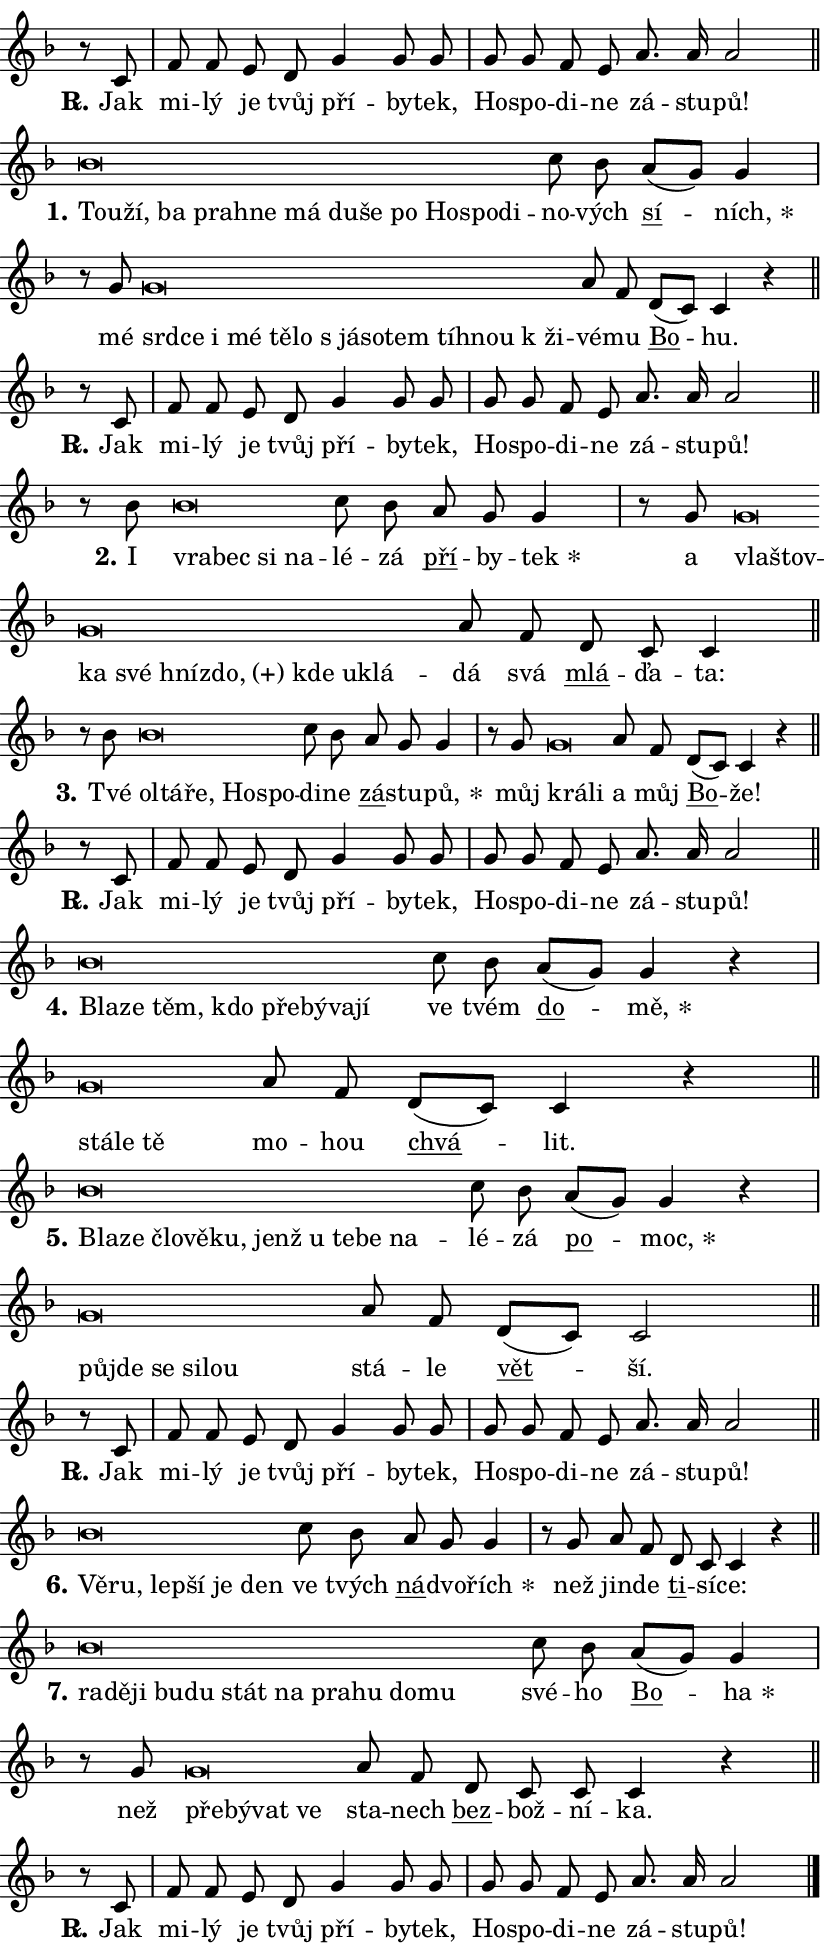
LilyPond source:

\version "2.24.0"
\header { tagline = "" }
\paper {
  indent = 0\cm
  top-margin = 0\cm
  right-margin = 0.13\cm % to fit lyric hyphens
  bottom-margin = 0\cm
  left-margin = 0\cm
  paper-width = 14\cm
  page-breaking = #ly:one-page-breaking
  system-system-spacing.basic-distance = #11
  score-system-spacing.basic-distance = #11
  ragged-last = ##f
}


%% Author: Thomas Morley
%% https://lists.gnu.org/archive/html/lilypond-user/2020-05/msg00002.html
#(define (line-position grob)
"Returns position of @var[grob} in current system:
   @code{'start}, if at first time-step
   @code{'end}, if at last time-step
   @code{'middle} otherwise
"
  (let* ((col (ly:item-get-column grob))
         (ln (ly:grob-object col 'left-neighbor))
         (rn (ly:grob-object col 'right-neighbor))
         (col-to-check-left (if (ly:grob? ln) ln col))
         (col-to-check-right (if (ly:grob? rn) rn col))
         (break-dir-left
           (and
             (ly:grob-property col-to-check-left 'non-musical #f)
             (ly:item-break-dir col-to-check-left)))
         (break-dir-right
           (and
             (ly:grob-property col-to-check-right 'non-musical #f)
             (ly:item-break-dir col-to-check-right))))
        (cond ((eqv? 1 break-dir-left) 'start)
              ((eqv? -1 break-dir-right) 'end)
              (else 'middle))))

#(define (tranparent-at-line-position vctor)
  (lambda (grob)
  "Relying on @code{line-position} select the relevant enry from @var{vctor}.
Used to determine transparency,"
    (case (line-position grob)
      ((end) (not (vector-ref vctor 0)))
      ((middle) (not (vector-ref vctor 1)))
      ((start) (not (vector-ref vctor 2))))))

noteHeadBreakVisibility =
#(define-music-function (break-visibility)(vector?)
"Makes @code{NoteHead}s transparent relying on @var{break-visibility}"
#{
  \override NoteHead.transparent =
    #(tranparent-at-line-position break-visibility)
#})

#(define delete-ledgers-for-transparent-note-heads
  (lambda (grob)
    "Reads whether a @code{NoteHead} is transparent.
If so this @code{NoteHead} is removed from @code{'note-heads} from
@var{grob}, which is supposed to be @code{LedgerLineSpanner}.
As a result ledgers are not printed for this @code{NoteHead}"
    (let* ((nhds-array (ly:grob-object grob 'note-heads))
           (nhds-list
             (if (ly:grob-array? nhds-array)
                 (ly:grob-array->list nhds-array)
                 '()))
           ;; Relies on the transparent-property being done before
           ;; Staff.LedgerLineSpanner.after-line-breaking is executed.
           ;; This is fragile ...
           (to-keep
             (remove
               (lambda (nhd)
                 (ly:grob-property nhd 'transparent #f))
               nhds-list)))
      ;; TODO find a better method to iterate over grob-arrays, similiar
      ;; to filter/remove etc for lists
      ;; For now rebuilt from scratch
      (set! (ly:grob-object grob 'note-heads)  '())
      (for-each
        (lambda (nhd)
          (ly:pointer-group-interface::add-grob grob 'note-heads nhd))
        to-keep))))

squashNotes = {
  \override NoteHead.X-extent = #'(-0.2 . 0.2)
  \override NoteHead.Y-extent = #'(-0.75 . 0)
  \override NoteHead.stencil =
    #(lambda (grob)
       (let ((pos (ly:grob-property grob 'staff-position)))
         (begin
           (if (< pos -7) (display "ERROR: Lower brevis then expected\n") (display ""))
           (if (<= pos -6) ly:text-interface::print ly:note-head::print))))
}
unSquashNotes = {
  \revert NoteHead.X-extent
  \revert NoteHead.Y-extent
  \revert NoteHead.stencil
}

hideNotes = \noteHeadBreakVisibility #begin-of-line-visible
unHideNotes = \noteHeadBreakVisibility #all-visible

% work-around for resetting accidentals
% https://lilypond.org/doc/v2.23/Documentation/notation/displaying-rhythms#unmetered-music
cadenzaMeasure = {
  \cadenzaOff
  \partial 1024 s1024
  \cadenzaOn
}

#(define-markup-command (accent layout props text) (markup?)
  "Underline accented syllable"
  (interpret-markup layout props
    #{\markup \override #'(offset . 4.3) \underline { #text }#}))

responsum = \markup \concat {
  "R" \hspace #-1.05 \path #0.1 #'((moveto 0 0.07) (lineto 0.9 0.8)) \hspace #0.05 "."
}

spaceSize = #0.6828661417322834 % exact space size for TeX Gyre Schola

\layout {
  \context {
    \Staff
    \remove "Time_signature_engraver"
    \override LedgerLineSpanner.after-line-breaking = #delete-ledgers-for-transparent-note-heads
  }
  \context {
    \Lyrics {
      \override LyricSpace.minimum-distance = \spaceSize
      \override LyricText.font-name = #"TeX Gyre Schola"
      \override LyricText.font-size = 1
      \override StanzaNumber.font-name = #"TeX Gyre Schola Bold"
      \override StanzaNumber.font-size = 1
    }
  }
  \context {
    \Score 
    \override NoteHead.text =
      #(lambda (grob) 
        (let ((pos (ly:grob-property grob 'staff-position)))
          #{\markup {
            \combine
              \halign #-0.55 \raise #(if (= pos -6) 0 0.5) \override #'(thickness . 2) \draw-line #'(3.2 . 0)
              \musicglyph "noteheads.sM1"
          }#}))
  }
}

% magnetic-lyrics.ily
%
%   written by
%     Jean Abou Samra <jean@abou-samra.fr>
%     Werner Lemberg <wl@gnu.org>
%
%   adapted by
%     Jiri Hon <jiri.hon@gmail.com>
%
% Version 2022-Apr-15

% https://www.mail-archive.com/lilypond-user@gnu.org/msg149350.html

#(define (Left_hyphen_pointer_engraver context)
   "Collect syllable-hyphen-syllable occurrences in lyrics and store
them in properties.  This engraver only looks to the left.  For
example, if the lyrics input is @code{foo -- bar}, it does the
following.

@itemize @bullet
@item
Set the @code{text} property of the @code{LyricHyphen} grob between
@q{foo} and @q{bar} to @code{foo}.

@item
Set the @code{left-hyphen} property of the @code{LyricText} grob with
text @q{foo} to the @code{LyricHyphen} grob between @q{foo} and
@q{bar}.
@end itemize

Use this auxiliary engraver in combination with the
@code{lyric-@/text::@/apply-@/magnetic-@/offset!} hook."
   (let ((hyphen #f)
         (text #f))
     (make-engraver
      (acknowledgers
       ((lyric-syllable-interface engraver grob source-engraver)
        (set! text grob)))
      (end-acknowledgers
       ((lyric-hyphen-interface engraver grob source-engraver)
        ;(when (not (grob::has-interface grob 'lyric-space-interface))
          (set! hyphen grob)));)
      ((stop-translation-timestep engraver)
       (when (and text hyphen)
         (ly:grob-set-object! text 'left-hyphen hyphen))
       (set! text #f)
       (set! hyphen #f)))))

#(define (lyric-text::apply-magnetic-offset! grob)
   "If the space between two syllables is less than the value in
property @code{LyricText@/.details@/.squash-threshold}, move the right
syllable to the left so that it gets concatenated with the left
syllable.

Use this function as a hook for
@code{LyricText@/.after-@/line-@/breaking} if the
@code{Left_@/hyphen_@/pointer_@/engraver} is active."
   (let ((hyphen (ly:grob-object grob 'left-hyphen #f)))
     (when hyphen
       (let ((left-text (ly:spanner-bound hyphen LEFT)))
         (when (grob::has-interface left-text 'lyric-syllable-interface)
           (let* ((common (ly:grob-common-refpoint grob left-text X))
                  (this-x-ext (ly:grob-extent grob common X))
                  (left-x-ext
                   (begin
                     ;; Trigger magnetism for left-text.
                     (ly:grob-property left-text 'after-line-breaking)
                     (ly:grob-extent left-text common X)))
                  ;; `delta` is the gap width between two syllables.
                  (delta (- (interval-start this-x-ext)
                            (interval-end left-x-ext)))
                  (details (ly:grob-property grob 'details))
                  (threshold (assoc-get 'squash-threshold details 0.2)))
             (when (< delta threshold)
               (let* (;; We have to manipulate the input text so that
                      ;; ligatures crossing syllable boundaries are not
                      ;; disabled.  For languages based on the Latin
                      ;; script this is essentially a beautification.
                      ;; However, for non-Western scripts it can be a
                      ;; necessity.
                      (lt (ly:grob-property left-text 'text))
                      (rt (ly:grob-property grob 'text))
                      (is-space (grob::has-interface hyphen 'lyric-space-interface))
                      (space (if is-space " " ""))
                      (extra-delta (if is-space spaceSize 0))
                      ;; Append new syllable.
                      (ltrt-space (if (and (string? lt) (string? rt))
                                (string-append lt space rt)
                                (make-concat-markup (list lt space rt))))
                      ;; Right-align `ltrt` to the right side.
                      (ltrt-space-markup (grob-interpret-markup
                               grob
                               (make-translate-markup
                                (cons (interval-length this-x-ext) 0)
                                (make-right-align-markup ltrt-space)))))
                 (begin
                   ;; Don't print `left-text`.
                   (ly:grob-set-property! left-text 'stencil #f)
                   ;; Set text and stencil (which holds all collected
                   ;; syllables so far) and shift it to the left.
                   (ly:grob-set-property! grob 'text ltrt-space)
                   (ly:grob-set-property! grob 'stencil ltrt-space-markup)
                   (ly:grob-translate-axis! grob (- (- delta extra-delta)) X))))))))))


#(define (lyric-hyphen::displace-bounds-first grob)
   ;; Make very sure this callback isn't triggered too early.
   (let ((left (ly:spanner-bound grob LEFT))
         (right (ly:spanner-bound grob RIGHT)))
     (ly:grob-property left 'after-line-breaking)
     (ly:grob-property right 'after-line-breaking)
     (ly:lyric-hyphen::print grob)))

squashThreshold = #0.4

\layout {
  \context {
    \Lyrics
    \consists #Left_hyphen_pointer_engraver
    \override LyricText.after-line-breaking =
      #lyric-text::apply-magnetic-offset!
    \override LyricHyphen.stencil = #lyric-hyphen::displace-bounds-first
    \override LyricText.details.squash-threshold = \squashThreshold
    \override LyricHyphen.minimum-distance = 0
    \override LyricHyphen.minimum-length = \squashThreshold
  }
}

squashText = \override LyricText.details.squash-threshold = 9999
unSquashText = \override LyricText.details.squash-threshold = \squashThreshold

leftText = \override LyricText.self-alignment-X = #LEFT
unLeftText = \revert LyricText.self-alignment-X

starOffset = #(lambda (grob) 
                (let ((x_offset (ly:self-alignment-interface::aligned-on-x-parent grob)))
                  (if (= x_offset 0) 0 (+ x_offset 1.2))))

star = #(define-music-function (syllable)(string?)
"Append star separator at the end of a syllable"
#{
  \once \override LyricText.X-offset = #starOffset
  \lyricmode { \markup {
    #syllable
    \override #'((font-name . "TeX Gyre Schola Bold")) \hspace #0.2 \lower #0.65 \larger "*"
  } }
#})

starAccent = #(define-music-function (syllable)(string?)
"Append star separator at the end of a syllable and make accent"
#{
  \once \override LyricText.X-offset = #starOffset
  \lyricmode { \markup {
    \accent #syllable
    \override #'((font-name . "TeX Gyre Schola Bold")) \hspace #0.2 \lower #0.65 \larger "*"
  } }
#})

breath = #(define-music-function (syllable)(string?)
"Append breathing indicator at the end of a syllable"
#{
  \lyricmode { \markup { #syllable "+" } }
#})

optionalBreath = #(define-music-function (syllable)(string?)
"Append optional breathing indicator at the end of a syllable"
#{
  \lyricmode { \markup { #syllable "(+)" } }
#})


\score {
    <<
        \new Voice = "melody" { \cadenzaOn \key f \major \relative { r8 c' \cadenzaMeasure \bar "|" f f e d \bar "" g4 g8 g \cadenzaMeasure \bar "|" g g f e \bar "" a8. a16 a2 \cadenzaMeasure \bar "||" \break } }
        \new Lyrics \lyricsto "melody" { \lyricmode { \set stanza = \responsum
Jak mi -- lý je tvůj pří -- by -- tek, Ho -- spo -- di -- ne zá -- stu -- pů! } }
    >>
    \layout {}
}

\score {
    <<
        \new Voice = "melody" { \cadenzaOn \key f \major \relative { \squashNotes bes'\breve*1/16 \hideNotes \breve*1/16 \bar "" \breve*1/16 \bar "" \breve*1/16 \bar "" \breve*1/16 \bar "" \breve*1/16 \bar "" \breve*1/16 \bar "" \breve*1/16 \bar "" \breve*1/16 \bar "" \breve*1/16 \bar "" \breve*1/16 \breve*1/16 \bar "" \unHideNotes \unSquashNotes c8 bes \bar "" a[( g)] g4 \cadenzaMeasure \bar "|" r8 g8 \squashNotes g\breve*1/16 \hideNotes \breve*1/16 \bar "" \breve*1/16 \bar "" \breve*1/16 \bar "" \breve*1/16 \bar "" \breve*1/16 \bar "" \breve*1/16 \bar "" \breve*1/16 \bar "" \breve*1/16 \bar "" \breve*1/16 \bar "" \breve*1/16 \breve*1/16 \bar "" \unHideNotes \unSquashNotes a8 f \bar "" d[( c)] c4 r \cadenzaMeasure \bar "||" \break } }
        \new Lyrics \lyricsto "melody" { \lyricmode { \set stanza = "1."
\leftText Tou -- \squashText ží, ba pra -- hne má du -- še po Ho -- spo -- di -- \unLeftText \unSquashText no -- vých \markup \accent sí -- \star ních, mé \leftText srd -- \squashText ce i mé tě -- lo "s já" -- so -- tem tíh -- nou "k ži" -- \unLeftText \unSquashText vé -- mu \markup \accent Bo -- hu. } }
    >>
    \layout {}
}

\score {
    <<
        \new Voice = "melody" { \cadenzaOn \key f \major \relative { r8 c' \cadenzaMeasure \bar "|" f f e d \bar "" g4 g8 g \cadenzaMeasure \bar "|" g g f e \bar "" a8. a16 a2 \cadenzaMeasure \bar "||" \break } }
        \new Lyrics \lyricsto "melody" { \lyricmode { \set stanza = \responsum
Jak mi -- lý je tvůj pří -- by -- tek, Ho -- spo -- di -- ne zá -- stu -- pů! } }
    >>
    \layout {}
}

\score {
    <<
        \new Voice = "melody" { \cadenzaOn \key f \major \relative { r8 bes'8 \squashNotes bes\breve*1/16 \hideNotes \breve*1/16 \bar "" \breve*1/16 \breve*1/16 \bar "" \unHideNotes \unSquashNotes c8 bes \bar "" a g g4 \cadenzaMeasure \bar "|" r8 g8 \squashNotes g\breve*1/16 \hideNotes \breve*1/16 \bar "" \breve*1/16 \bar "" \breve*1/16 \bar "" \breve*1/16 \bar "" \breve*1/16 \bar "" \breve*1/16 \bar "" \breve*1/16 \breve*1/16 \bar "" \unHideNotes \unSquashNotes a8 f \bar "" d c c4 \cadenzaMeasure \bar "||" \break } }
        \new Lyrics \lyricsto "melody" { \lyricmode { \set stanza = "2."
I \leftText vra -- \squashText bec si na -- \unLeftText \unSquashText lé -- zá \markup \accent pří -- by -- \star tek a \leftText vla -- \squashText štov -- ka své hníz -- \optionalBreath do, kde u -- klá -- \unLeftText \unSquashText dá svá \markup \accent mlá -- ďa -- ta: } }
    >>
    \layout {}
}

\score {
    <<
        \new Voice = "melody" { \cadenzaOn \key f \major \relative { r8 bes'8 \squashNotes bes\breve*1/16 \hideNotes \breve*1/16 \bar "" \breve*1/16 \bar "" \breve*1/16 \breve*1/16 \bar "" \unHideNotes \unSquashNotes c8 bes \bar "" a g g4 \cadenzaMeasure \bar "|" r8 g8 \squashNotes g\breve*1/16 \hideNotes \breve*1/16 \bar "" \unHideNotes \unSquashNotes a8 f \bar "" d[( c)] c4 r \cadenzaMeasure \bar "||" \break } }
        \new Lyrics \lyricsto "melody" { \lyricmode { \set stanza = "3."
Tvé \leftText ol -- \squashText tá -- ře, Ho -- spo -- \unLeftText \unSquashText di -- ne \markup \accent zá -- stu -- \star pů, můj \leftText krá -- \squashText li \unLeftText \unSquashText a můj \markup \accent Bo -- že! } }
    >>
    \layout {}
}

\score {
    <<
        \new Voice = "melody" { \cadenzaOn \key f \major \relative { r8 c' \cadenzaMeasure \bar "|" f f e d \bar "" g4 g8 g \cadenzaMeasure \bar "|" g g f e \bar "" a8. a16 a2 \cadenzaMeasure \bar "||" \break } }
        \new Lyrics \lyricsto "melody" { \lyricmode { \set stanza = \responsum
Jak mi -- lý je tvůj pří -- by -- tek, Ho -- spo -- di -- ne zá -- stu -- pů! } }
    >>
    \layout {}
}

\score {
    <<
        \new Voice = "melody" { \cadenzaOn \key f \major \relative { \squashNotes bes'\breve*1/16 \hideNotes \breve*1/16 \bar "" \breve*1/16 \bar "" \breve*1/16 \bar "" \breve*1/16 \bar "" \breve*1/16 \bar "" \breve*1/16 \breve*1/16 \bar "" \unHideNotes \unSquashNotes c8 bes \bar "" a[( g)] g4 r \cadenzaMeasure \bar "|" \squashNotes g\breve*1/16 \hideNotes \breve*1/16 \breve*1/16 \bar "" \unHideNotes \unSquashNotes a8 f \bar "" d[( c)] c4 r \cadenzaMeasure \bar "||" \break } }
        \new Lyrics \lyricsto "melody" { \lyricmode { \set stanza = "4."
\leftText Bla -- \squashText ze těm, kdo pře -- bý -- va -- jí \unLeftText \unSquashText ve tvém \markup \accent do -- \star mě, \leftText stá -- \squashText le tě \unLeftText \unSquashText mo -- hou \markup \accent chvá -- lit. } }
    >>
    \layout {}
}

\score {
    <<
        \new Voice = "melody" { \cadenzaOn \key f \major \relative { \squashNotes bes'\breve*1/16 \hideNotes \breve*1/16 \bar "" \breve*1/16 \bar "" \breve*1/16 \bar "" \breve*1/16 \bar "" \breve*1/16 \bar "" \breve*1/16 \bar "" \breve*1/16 \bar "" \breve*1/16 \breve*1/16 \bar "" \unHideNotes \unSquashNotes c8 bes \bar "" a[( g)] g4 r \cadenzaMeasure \bar "|" \squashNotes g\breve*1/16 \hideNotes \breve*1/16 \bar "" \breve*1/16 \bar "" \breve*1/16 \breve*1/16 \bar "" \unHideNotes \unSquashNotes a8 f \bar "" d[( c)] c2 \cadenzaMeasure \bar "||" \break } }
        \new Lyrics \lyricsto "melody" { \lyricmode { \set stanza = "5."
\leftText Bla -- \squashText ze člo -- vě -- ku, jenž u te -- be na -- \unLeftText \unSquashText lé -- zá \markup \accent po -- \star moc, \leftText půj -- \squashText de se si -- lou \unLeftText \unSquashText stá -- le \markup \accent vět -- ší. } }
    >>
    \layout {}
}

\score {
    <<
        \new Voice = "melody" { \cadenzaOn \key f \major \relative { r8 c' \cadenzaMeasure \bar "|" f f e d \bar "" g4 g8 g \cadenzaMeasure \bar "|" g g f e \bar "" a8. a16 a2 \cadenzaMeasure \bar "||" \break } }
        \new Lyrics \lyricsto "melody" { \lyricmode { \set stanza = \responsum
Jak mi -- lý je tvůj pří -- by -- tek, Ho -- spo -- di -- ne zá -- stu -- pů! } }
    >>
    \layout {}
}

\score {
    <<
        \new Voice = "melody" { \cadenzaOn \key f \major \relative { \squashNotes bes'\breve*1/16 \hideNotes \breve*1/16 \bar "" \breve*1/16 \bar "" \breve*1/16 \bar "" \breve*1/16 \breve*1/16 \bar "" \unHideNotes \unSquashNotes c8 bes \bar "" a g g4 \cadenzaMeasure \bar "|" r8 g8 a8 f \bar "" d c c4 r \cadenzaMeasure \bar "||" \break } }
        \new Lyrics \lyricsto "melody" { \lyricmode { \set stanza = "6."
\leftText Vě -- \squashText ru, lep -- ší je den \unLeftText \unSquashText ve tvých \markup \accent ná -- dvo -- \star řích než jin -- de \markup \accent ti -- sí -- ce: } }
    >>
    \layout {}
}

\score {
    <<
        \new Voice = "melody" { \cadenzaOn \key f \major \relative { \squashNotes bes'\breve*1/16 \hideNotes \breve*1/16 \bar "" \breve*1/16 \bar "" \breve*1/16 \bar "" \breve*1/16 \bar "" \breve*1/16 \bar "" \breve*1/16 \bar "" \breve*1/16 \bar "" \breve*1/16 \bar "" \breve*1/16 \breve*1/16 \bar "" \unHideNotes \unSquashNotes c8 bes \bar "" a[( g)] g4 \cadenzaMeasure \bar "|" r8 g8 \squashNotes g\breve*1/16 \hideNotes \breve*1/16 \bar "" \breve*1/16 \breve*1/16 \bar "" \unHideNotes \unSquashNotes a8 f \bar "" d c c c4 r \cadenzaMeasure \bar "||" \break } }
        \new Lyrics \lyricsto "melody" { \lyricmode { \set stanza = "7."
\leftText ra -- \squashText dě -- ji bu -- du stát na pra -- hu do -- mu \unLeftText \unSquashText své -- ho \markup \accent Bo -- \star ha než \leftText pře -- \squashText bý -- vat ve \unLeftText \unSquashText sta -- nech \markup \accent bez -- bož -- ní -- ka. } }
    >>
    \layout {}
}

\score {
    <<
        \new Voice = "melody" { \cadenzaOn \key f \major \relative { r8 c' \cadenzaMeasure \bar "|" f f e d \bar "" g4 g8 g \cadenzaMeasure \bar "|" g g f e \bar "" a8. a16 a2 \cadenzaMeasure \bar "||" \break } \bar "|." }
        \new Lyrics \lyricsto "melody" { \lyricmode { \set stanza = \responsum
Jak mi -- lý je tvůj pří -- by -- tek, Ho -- spo -- di -- ne zá -- stu -- pů! } }
    >>
    \layout {}
}
